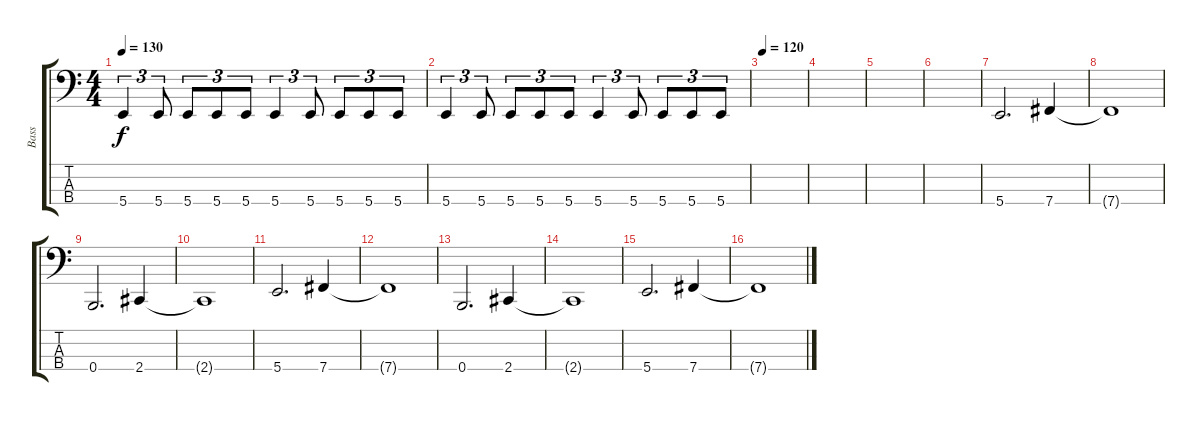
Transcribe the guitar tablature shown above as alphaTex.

\track ("Bass" "Bass") {instrument electricbassfinger}
\staff {score tabs}
\tuning (E2 B1 Gb1 B0) {hide}
\ts (4 4)
\tempo 130
\clef f4
\ks c
5.4.4{tu (3 2) dy f} 5.4.8{tu (3 2)} 5.4.8{tu (3 2)} 5.4.8{tu (3 2)} 5.4.8{tu (3 2)} 5.4.4{tu (3 2)} 5.4.8{tu (3 2)} 5.4.8{tu (3 2)} 5.4.8{tu (3 2)} 5.4.8{tu (3 2)} |
5.4.4{tu (3 2)} 5.4.8{tu (3 2)} 5.4.8{tu (3 2)} 5.4.8{tu (3 2)} 5.4.8{tu (3 2)} 5.4.4{tu (3 2)} 5.4.8{tu (3 2)} 5.4.8{tu (3 2)} 5.4.8{tu (3 2)} 5.4.8{tu (3 2)} |
\tempo 120
|
|
|
|
5.4.2{d} 7.4.4 |
7.4{t}.1 |
0.4.2{d} 2.4.4 |
2.4{t}.1 |
5.4.2{d} 7.4.4 |
7.4{t}.1 |
0.4.2{d} 2.4.4 |
2.4{t}.1 |
5.4.2{d} 7.4.4 |
7.4{t}.1
